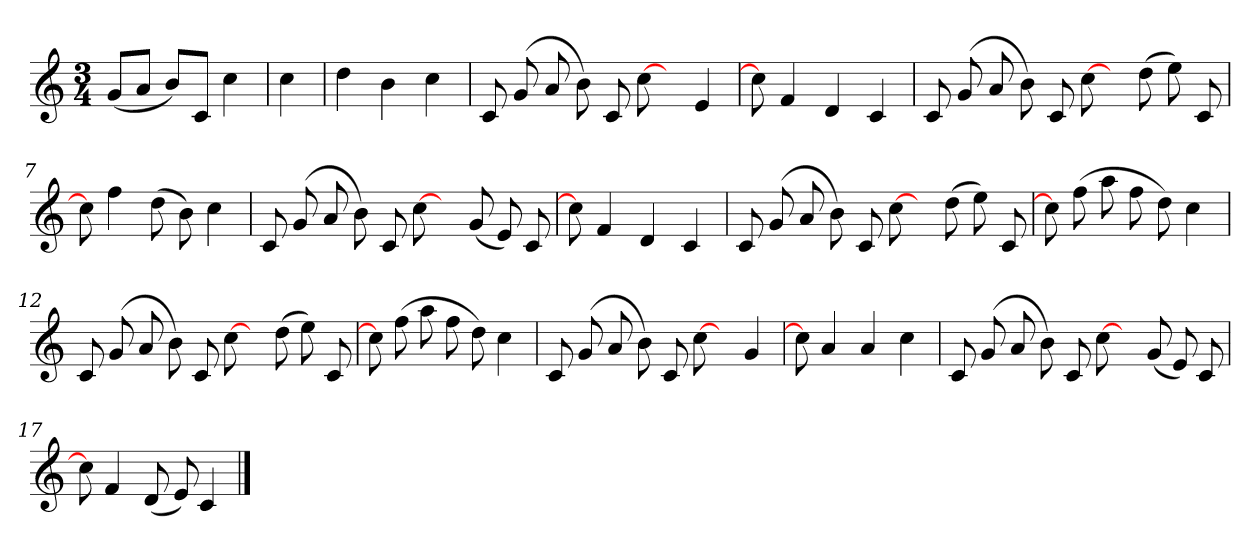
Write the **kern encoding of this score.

**kern
*part1
*staff1
*clefG2
*k[]
*C:
*M3/4
=
(8g/L
8a/J
8b/L)
8c/J
4cc
=2y
4cc
=3
4dd
4b
4cc
=4
8c
(8g
8a
8b)
8c
[8cc
8ryy
4e
=5
8cc]
4f
4d
4c
=6y
8c
(8g
8a
8b)
8c
[8cc
8ryy
(8dd
8ee)
8c
=7
8cc]
4ff
(8dd
8b)
4cc
=8
8c
(8g
8a
8b)
8c
[8cc
8ryy
(8g
8e)
8c
=9
8cc]
4f
4d
4c
=10y
8c
(8g
8a
8b)
8c
[8cc
8ryy
(8dd
8ee)
8c
=11
8cc]
(8ff
8aa
8ff
8dd)
4cc
=12
8c
(8g
8a
8b)
8c
[8cc
8ryy
(8dd
8ee)
8c
=13
8cc]
(8ff
8aa
8ff
8dd)
4cc
=14y
8c
(8g
8a
8b)
8c
[8cc
8ryy
4g
=15
8cc]
4a
4a
4cc
=16
8c
(8g
8a
8b)
8c
[8cc
8ryy
(8g
8e)
8c
=17
8cc]
4f
(8d
8e)
4c
==
*-
